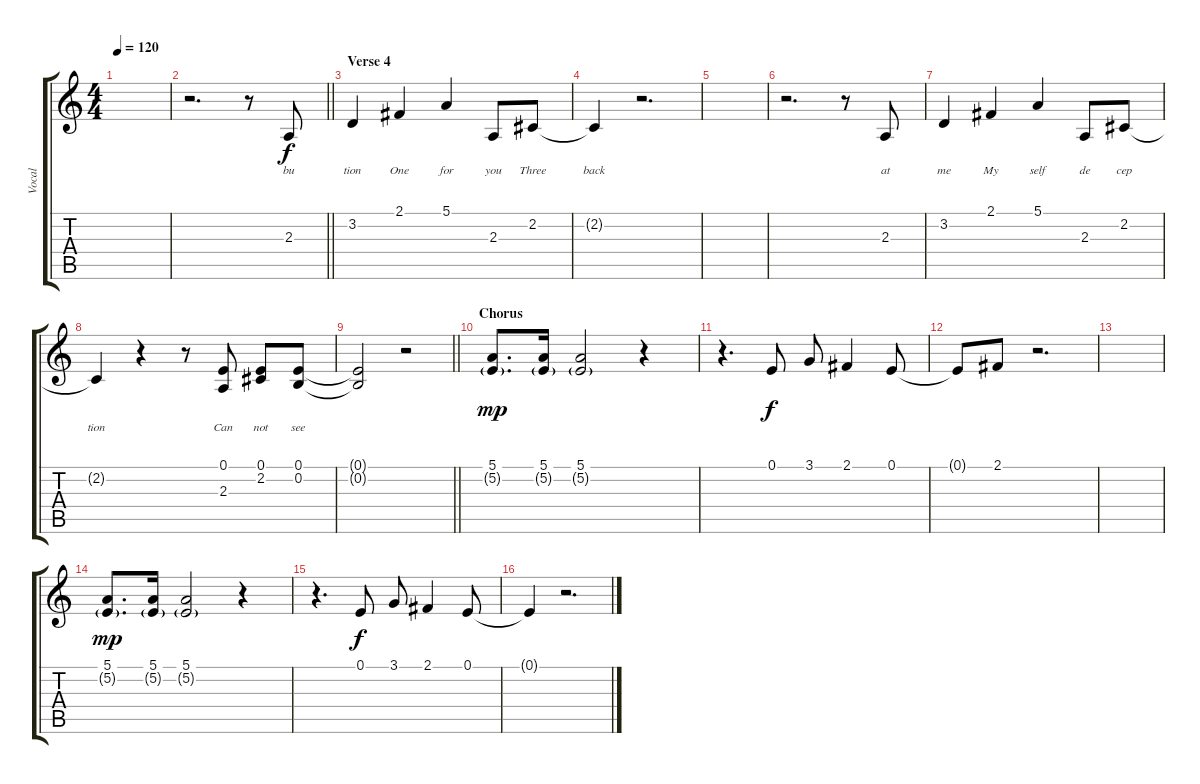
\track ("Vocal" "Vocal") {instrument acousticgrandpiano}
\staff {score tabs}
\tuning (E4 B3 G3 D3 A2 E2) {hide}
\ts (4 4)
\tempo 120
\clef g2
\ks c
|
\barLineRight lightlight
r.2{d} r.8 2.3.8{lyrics (0 "bu") lyrics (1 "") lyrics (2 "") lyrics (3 "") lyrics (4 "")} |
\section ("" "Verse 4")
3.2.4{lyrics (0 "tion") lyrics (1 "") lyrics (2 "") lyrics (3 "") lyrics (4 "")} 2.1.4{lyrics (0 "One") lyrics (1 "") lyrics (2 "") lyrics (3 "") lyrics (4 "")} 5.1.4{lyrics (0 "for") lyrics (1 "") lyrics (2 "") lyrics (3 "") lyrics (4 "")} 2.3.8{lyrics (0 "you") lyrics (1 "") lyrics (2 "") lyrics (3 "") lyrics (4 "")} 2.2.8{lyrics (0 "Three") lyrics (1 "") lyrics (2 "") lyrics (3 "") lyrics (4 "")} |
2.2{t}.4{lyrics (0 "back") lyrics (1 "") lyrics (2 "") lyrics (3 "") lyrics (4 "")} r.2{d} |
|
r.2{d} r.8 2.3.8{lyrics (0 "at") lyrics (1 "") lyrics (2 "") lyrics (3 "") lyrics (4 "")} |
3.2.4{lyrics (0 "me") lyrics (1 "") lyrics (2 "") lyrics (3 "") lyrics (4 "")} 2.1.4{lyrics (0 "My") lyrics (1 "") lyrics (2 "") lyrics (3 "") lyrics (4 "")} 5.1.4{lyrics (0 "self") lyrics (1 "") lyrics (2 "") lyrics (3 "") lyrics (4 "")} 2.3.8{lyrics (0 "de") lyrics (1 "") lyrics (2 "") lyrics (3 "") lyrics (4 "")} 2.2.8{lyrics (0 "cep") lyrics (1 "") lyrics (2 "") lyrics (3 "") lyrics (4 "")} |
2.2{t}.4{lyrics (0 "tion") lyrics (1 "") lyrics (2 "") lyrics (3 "") lyrics (4 "")} r.4 r.8 (0.1 2.3).8{lyrics (0 "Can") lyrics (1 "") lyrics (2 "") lyrics (3 "") lyrics (4 "")} (0.1 2.2).8{lyrics (0 "not") lyrics (1 "") lyrics (2 "") lyrics (3 "") lyrics (4 "")} (0.1 0.2).8{lyrics (0 "see") lyrics (1 "") lyrics (2 "") lyrics (3 "") lyrics (4 "")} |
\barLineRight lightlight
(0.1{t} 0.2{t}).2 r.2 |
\section ("" "Chorus")
(5.1 5.2{g}).8{d dy mp} (5.1 5.2{g}).16 (5.1 5.2{g}).2 r.4 |
r.4{d} 0.1.8{dy f} 3.1.8 2.1.4 0.1.8 |
0.1{t}.8 2.1.8 r.2{d} |
|
(5.1 5.2{g}).8{d dy mp} (5.1 5.2{g}).16 (5.1 5.2{g}).2 r.4 |
r.4{d} 0.1.8{dy f} 3.1.8 2.1.4 0.1.8 |
0.1{t}.4 r.2{d}
